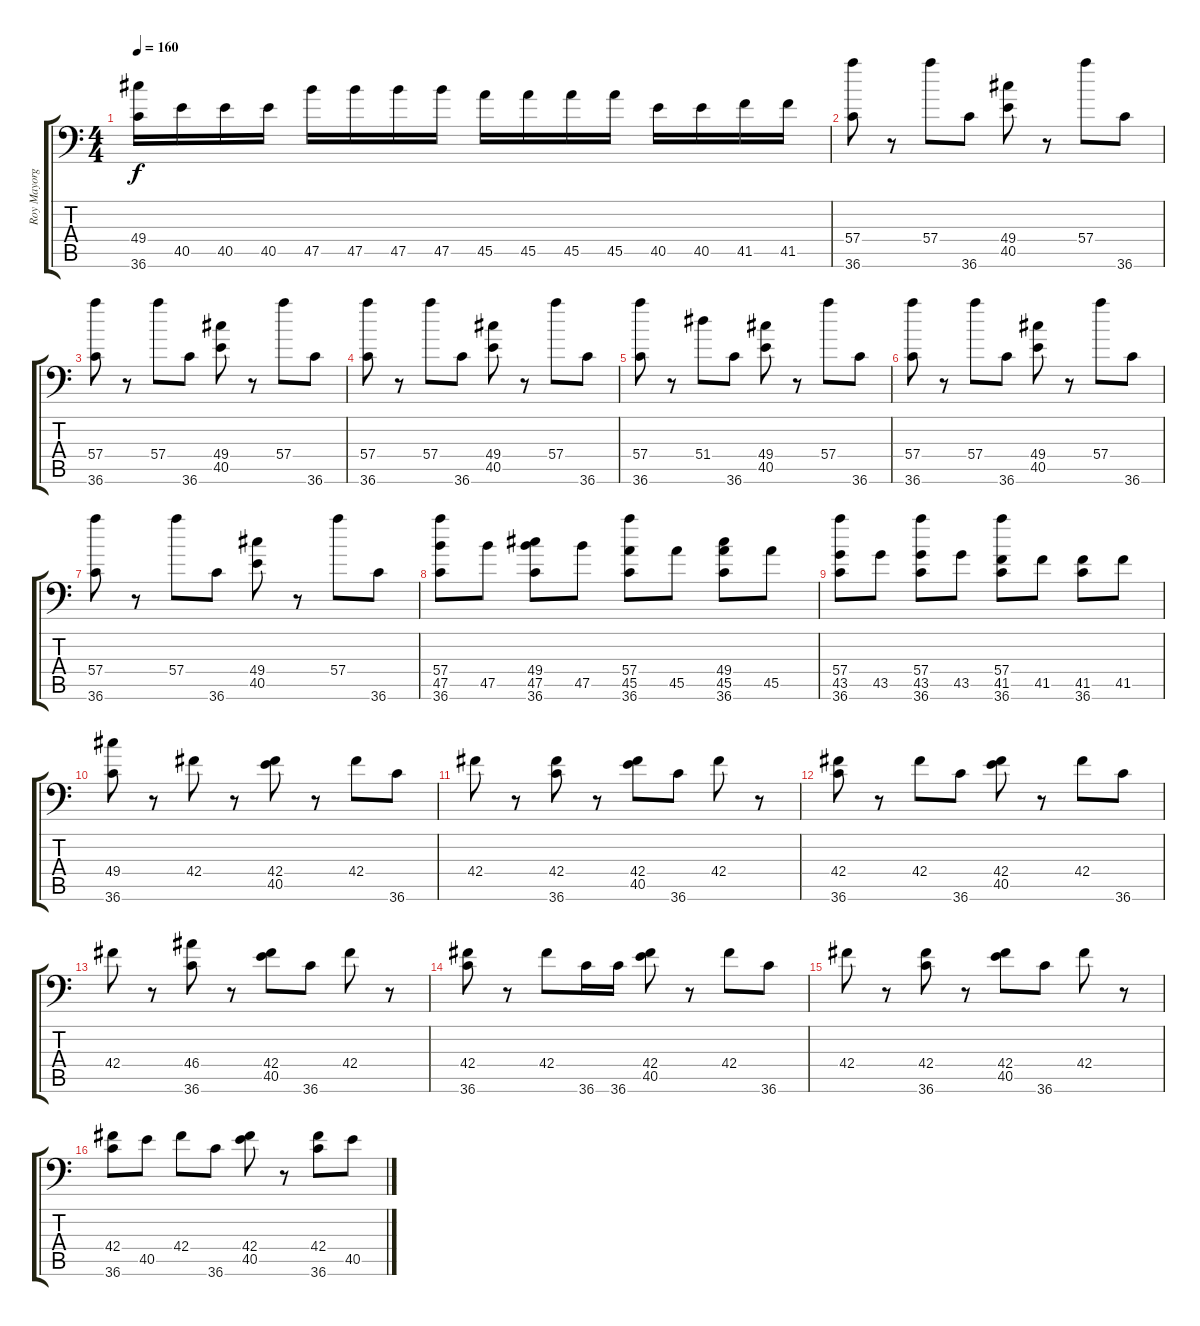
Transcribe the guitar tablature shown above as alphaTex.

\track ("Roy Mayorga" "Roy Mayorg") {instrument acousticgrandpiano}
\staff {score tabs}
\tuning (C-1 C-1 C-1 C-1 C-1 C-1) {hide}
\ts (4 4)
\tempo 160
\clef f4
\ks c
(49.4 36.6).16{dy f} 40.5.16 40.5.16 40.5.16 47.5.16 47.5.16 47.5.16 47.5.16 45.5.16 45.5.16 45.5.16 45.5.16 40.5.16 40.5.16 41.5.16 41.5.16 |
(57.4 36.6).8 r.8 57.4.8 36.6.8 (49.4 40.5).8 r.8 57.4.8 36.6.8 |
(57.4 36.6).8 r.8 57.4.8 36.6.8 (49.4 40.5).8 r.8 57.4.8 36.6.8 |
(57.4 36.6).8 r.8 57.4.8 36.6.8 (49.4 40.5).8 r.8 57.4.8 36.6.8 |
(57.4 36.6).8 r.8 51.4.8 36.6.8 (49.4 40.5).8 r.8 57.4.8 36.6.8 |
(57.4 36.6).8 r.8 57.4.8 36.6.8 (49.4 40.5).8 r.8 57.4.8 36.6.8 |
(57.4 36.6).8 r.8 57.4.8 36.6.8 (49.4 40.5).8 r.8 57.4.8 36.6.8 |
(57.4 47.5 36.6).8 47.5.8 (49.4 47.5 36.6).8 47.5.8 (57.4 45.5 36.6).8 45.5.8 (49.4 45.5 36.6).8 45.5.8 |
(57.4 43.5 36.6).8 43.5.8 (57.4 43.5 36.6).8 43.5.8 (57.4 41.5 36.6).8 41.5.8 (41.5 36.6).8 41.5.8 |
(49.4 36.6).8 r.8 42.4.8 r.8 (42.4 40.5).8 r.8 42.4.8 36.6.8 |
42.4.8 r.8 (42.4 36.6).8 r.8 (42.4 40.5).8 36.6.8 42.4.8 r.8 |
(42.4 36.6).8 r.8 42.4.8 36.6.8 (42.4 40.5).8 r.8 42.4.8 36.6.8 |
42.4.8 r.8 (46.4 36.6).8 r.8 (42.4 40.5).8 36.6.8 42.4.8 r.8 |
(42.4 36.6).8 r.8 42.4.8 36.6.16 36.6.16 (42.4 40.5).8 r.8 42.4.8 36.6.8 |
42.4.8 r.8 (42.4 36.6).8 r.8 (42.4 40.5).8 36.6.8 42.4.8 r.8 |
(42.4 36.6).8 40.5.8 42.4.8 36.6.8 (42.4 40.5).8 r.8 (42.4 36.6).8 40.5.8
